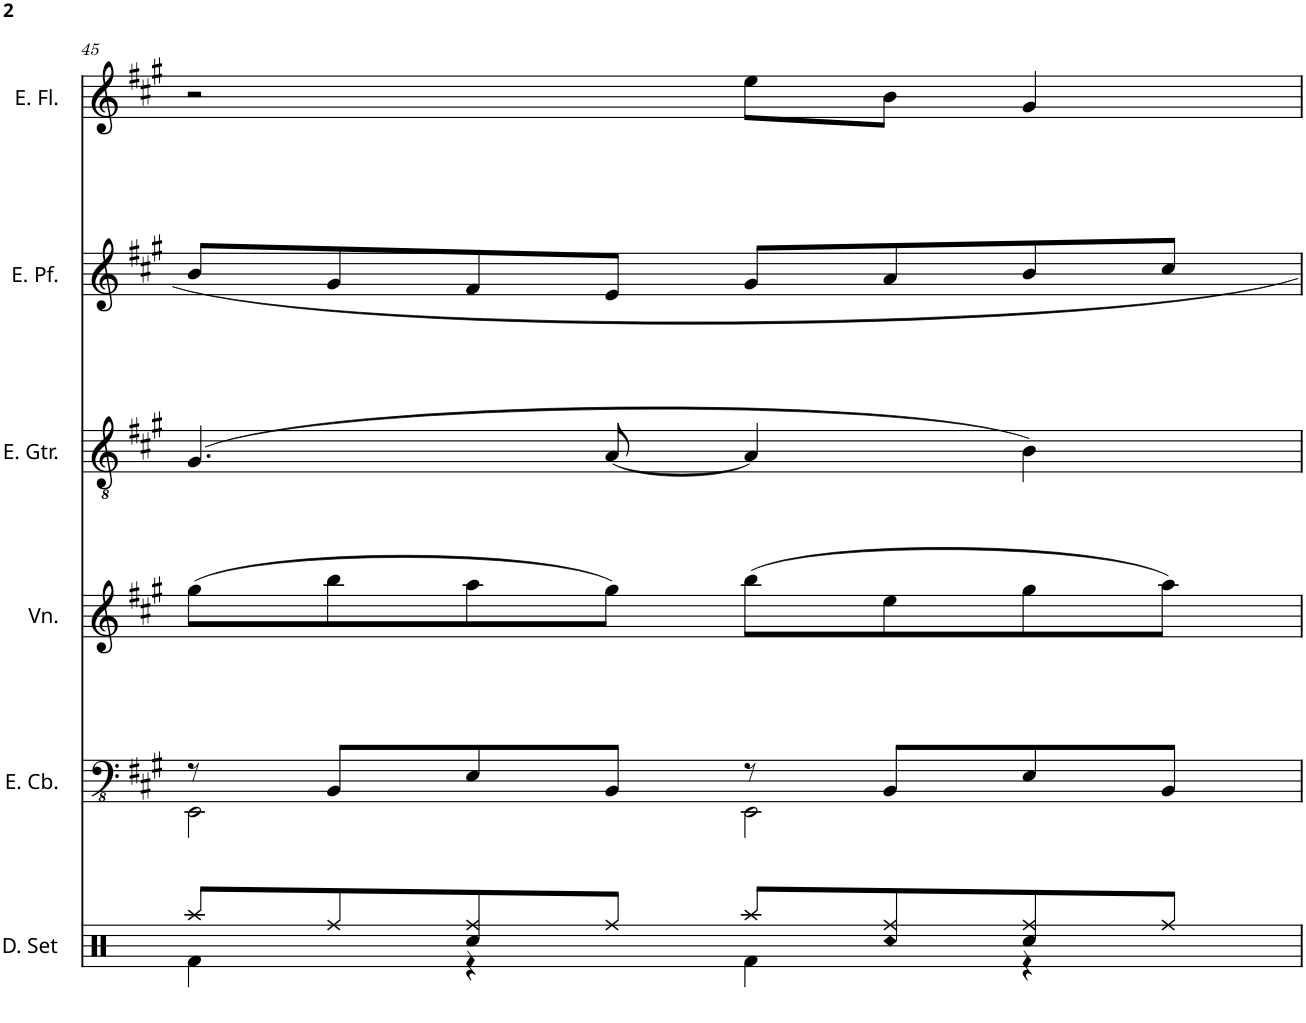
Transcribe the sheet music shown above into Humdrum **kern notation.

**kern	**kern	**kern	**kern	**kern
*part5	*part4	*part3	*part2	*part1
*staff5	*staff4	*staff3	*staff2	*staff1
*I"Electric Contrabass	*I"Violin	*I"Electric Guitar	*I"Electric Piano	*I"Electric Flute
*I'E. Cb.	*I'Vn.	*I'E. Gtr.	*	*I'E. Fl.
!!LO:PB:g=z
*clefFv4	*clefG2	*clefGv2	*clefG2	*clefG2
*k[f#c#g#]	*k[f#c#g#]	*k[f#c#g#]	*k[f#c#g#]	*k[f#c#g#]
*M4/4	*M4/4	*M4/4	*M4/4	*M4/4
=45	=45	=45	=45	=45
*^	*	*	*	*
8r	2EEE\	(8gg#\L	(4.G#/	8b/L	2r
8BBB/L	.	8bb\	.	8g#/	.
8EE/	.	8aa\	.	8f#/	.
8BBB/J	.	8gg#\J)	[8A/	8e/J	.
8r	2EEE\	(8bb\L	4A/]	8g#/L	8ee\L
8BBB/L	.	8ee\	.	8a/	8b\J
8EE/	.	8gg#\	4B\)	8b/	4g#/
8BBB/J	.	8aa\J)	.	8cc#/J	.
*v	*v	*	*	*	*
=	=	=	=	=
*-	*-	*-	*-	*-
